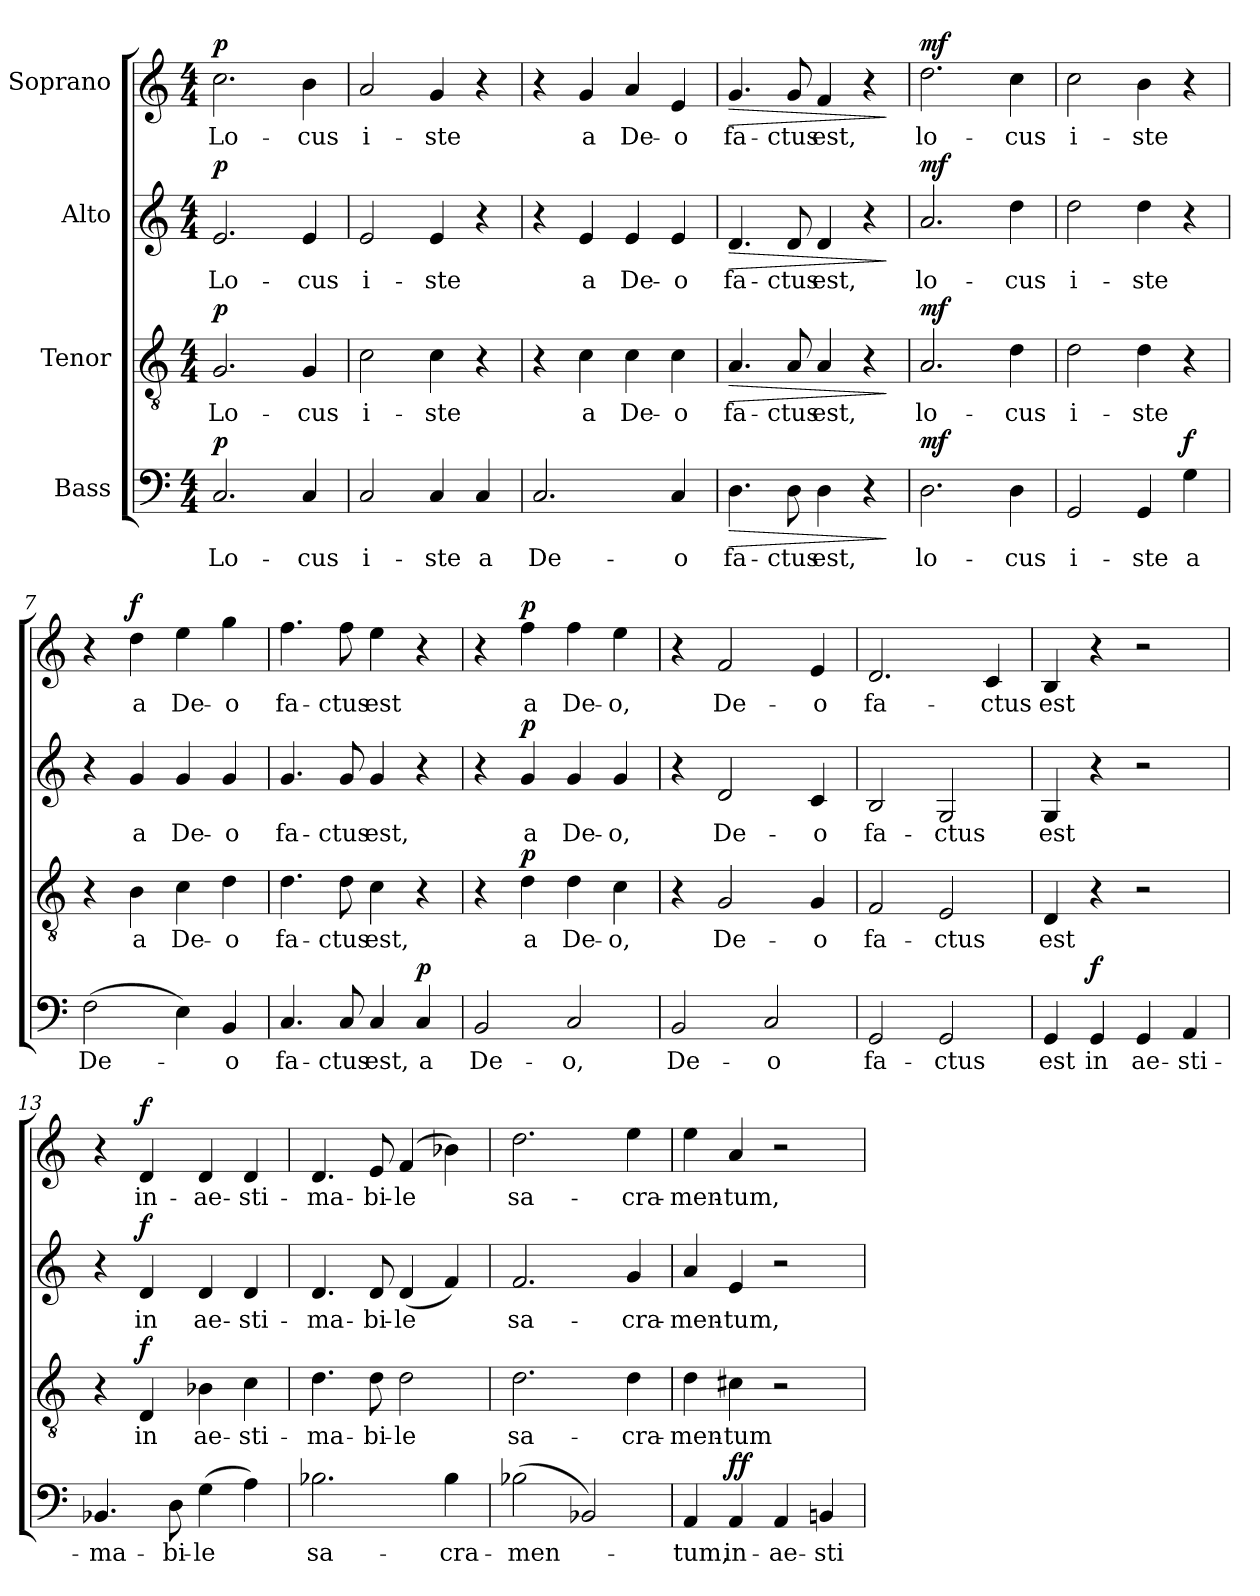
**kern	**text	**dynam	**kern	**text	**dynam	**kern	**text	**dynam	**kern	**text	**dynam
*part4	*part4	*part4	*part3	*part3	*part3	*part2	*part2	*part2	*part1	*part1	*part1
*staff4	*staff4	*staff4	*staff3	*staff3	*staff3	*staff2	*staff2	*staff2	*staff1	*staff1	*staff1
*I"Bass	*	*	*I"Tenor	*	*	*I"Alto	*	*	*I"Soprano	*	*
*clefF4	*	*	*clefGv2	*	*	*clefG2	*	*	*clefG2	*	*
*k[]	*	*	*k[]	*	*	*k[]	*	*	*k[]	*	*
*M4/4	*	*	*M4/4	*	*	*M4/4	*	*	*M4/4	*	*
*MM60	*	*	*MM60	*	*	*MM60	*	*	*MM60	*	*
=1	=1	=1	=1	=1	=1	=1	=1	=1	=1	=1	=1
!	!	!LO:DY:a	!	!	!LO:DY:a	!	!	!LO:DY:a	!	!	!LO:DY:a
2.C/	Lo-	p	2.G/	Lo-	p	2.e/	Lo-	p	2.cc\	Lo-	p
4C/	-cus	.	4G/	-cus	.	4e/	-cus	.	4b\	-cus	.
=2	=2	=2	=2	=2	=2	=2	=2	=2	=2	=2	=2
2C/	i-	.	2c\	i-	.	2e/	i-	.	2a/	i-	.
4C/	-ste	.	4c\	-ste	.	4e/	-ste	.	4g/	-ste	.
4C/	a	.	4r	.	.	4r	.	.	4r	.	.
=3	=3	=3	=3	=3	=3	=3	=3	=3	=3	=3	=3
2.C/	De-	.	4r	.	.	4r	.	.	4r	.	.
.	.	.	4c\	a	.	4e/	a	.	4g/	a	.
.	.	.	4c\	De-	.	4e/	De-	.	4a/	De-	.
4C/	-o	.	4c\	-o	.	4e/	-o	.	4e/	-o	.
=4	=4	=4	=4	=4	=4	=4	=4	=4	=4	=4	=4
!	!	!LO:HP:b	!	!	!LO:HP:b	!	!	!LO:HP:b	!	!	!LO:HP:b
4.D\	fa-	>	4.A/	fa-	>	4.d/	fa-	>	4.g/	fa-	>
8D\	-ctus	.	8A/	-ctus	.	8d/	-ctus	.	8g/	-ctus	.
4D\	est,	.	4A/	est,	.	4d/	est,	.	4f/	est,	.
4r	.	.	4r	.	.	4r	.	.	4r	.	.
.	.	]	.	.	]	.	.	]	.	.	]
=5	=5	=5	=5	=5	=5	=5	=5	=5	=5	=5	=5
!	!	!LO:DY:a	!	!	!LO:DY:a	!	!	!LO:DY:a	!	!	!LO:DY:a
2.D\	lo-	mf	2.A/	lo-	mf	2.a/	lo-	mf	2.dd\	lo-	mf
4D\	-cus	.	4d\	-cus	.	4dd\	-cus	.	4cc\	-cus	.
=6	=6	=6	=6	=6	=6	=6	=6	=6	=6	=6	=6
2GG/	i-	.	2d\	i-	.	2dd\	i-	.	2cc\	i-	.
4GG/	-ste	.	4d\	-ste	.	4dd\	-ste	.	4b\	-ste	.
!	!	!LO:DY:a	!	!	!	!	!	!	!	!	!
4G\	a	f	4r	.	.	4r	.	.	4r	.	.
=7	=7	=7	=7	=7	=7	=7	=7	=7	=7	=7	=7
(2F\	De-	.	4r	.	.	4r	.	.	4r	.	.
!	!	!	!	!	!	!	!	!	!	!	!LO:DY:a
.	.	.	4B\	a	.	4g/	a	.	4dd\	a	f
4E\)	.	.	4c\	De-	.	4g/	De-	.	4ee\	De-	.
4BB/	-o	.	4d\	-o	.	4g/	-o	.	4gg\	-o	.
=8	=8	=8	=8	=8	=8	=8	=8	=8	=8	=8	=8
4.C/	fa-	.	4.d\	fa-	.	4.g/	fa-	.	4.ff\	fa-	.
8C/	-ctus	.	8d\	-ctus	.	8g/	-ctus	.	8ff\	-ctus	.
4C/	est,	.	4c\	est,	.	4g/	est,	.	4ee\	est	.
!	!	!LO:DY:a	!	!	!	!	!	!	!	!	!
4C/	a	p	4r	.	.	4r	.	.	4r	.	.
!!LO:LB:g=z
=9	=9	=9	=9	=9	=9	=9	=9	=9	=9	=9	=9
2BB/	De-	.	4r	.	.	4r	.	.	4r	.	.
!	!	!	!	!	!LO:DY:a	!	!	!LO:DY:a	!	!	!LO:DY:a
.	.	.	4d\	a	p	4g/	a	p	4ff\	a	p
2C/	-o,	.	4d\	De-	.	4g/	De-	.	4ff\	De-	.
.	.	.	4c\	-o,	.	4g/	-o,	.	4ee\	-o,	.
=10	=10	=10	=10	=10	=10	=10	=10	=10	=10	=10	=10
2BB/	De-	.	4r	.	.	4r	.	.	4r	.	.
.	.	.	2G/	De-	.	2d/	De-	.	2f/	De-	.
2C/	-o	.	.	.	.	.	.	.	.	.	.
.	.	.	4G/	-o	.	4c/	-o	.	4e/	-o	.
=11	=11	=11	=11	=11	=11	=11	=11	=11	=11	=11	=11
2GG/	fa-	.	2F/	fa-	.	2B/	fa-	.	2.d/	fa-	.
2GG/	-ctus	.	2E/	-ctus	.	2G/	-ctus	.	.	.	.
.	.	.	.	.	.	.	.	.	4c/	-ctus	.
=12	=12	=12	=12	=12	=12	=12	=12	=12	=12	=12	=12
4GG/	est	.	4D/	est	.	4G/	est	.	4B/	est	.
!	!	!LO:DY:a	!	!	!	!	!	!	!	!	!
4GG/	in	f	4r	.	.	4r	.	.	4r	.	.
4GG/	ae-	.	2r	.	.	2r	.	.	2r	.	.
4AA/	-sti-	.	.	.	.	.	.	.	.	.	.
=13	=13	=13	=13	=13	=13	=13	=13	=13	=13	=13	=13
4.BB-X/	-ma-	.	4r	.	.	4r	.	.	4r	.	.
!	!	!	!	!	!LO:DY:a	!	!	!LO:DY:a	!	!	!LO:DY:a
.	.	.	4D/	in	f	4d/	in	f	4d/	in-	f
8D\	-bi-	.	.	.	.	.	.	.	.	.	.
(4G\	-le	.	4B-X\	ae-	.	4d/	ae-	.	4d/	-ae-	.
4A\)	.	.	4c\	-sti-	.	4d/	-sti-	.	4d/	-sti-	.
=14	=14	=14	=14	=14	=14	=14	=14	=14	=14	=14	=14
2.B-X\	sa-	.	4.d\	-ma-	.	4.d/	-ma-	.	4.d/	-ma-	.
.	.	.	8d\	-bi-	.	8d/	-bi-	.	8e/	-bi-	.
.	.	.	2d\	-le	.	(4d/	-le	.	(4f/	-le	.
4B-\	-cra-	.	.	.	.	4f/)	.	.	4b-X\)	.	.
=15	=15	=15	=15	=15	=15	=15	=15	=15	=15	=15	=15
(2B-X\	-men-	.	2.d\	sa-	.	2.f/	sa-	.	2.dd\	sa-	.
2BB-X/)	.	.	.	.	.	.	.	.	.	.	.
.	.	.	4d\	-cra-	.	4g/	-cra-	.	4ee\	-cra-	.
!!LO:PB:g=z
=16	=16	=16	=16	=16	=16	=16	=16	=16	=16	=16	=16
4AA/	-tum,	.	4d\	-men-	.	4a/	-men-	.	4ee\	-men-	.
!	!	!LO:DY:a	!	!	!	!	!	!	!	!	!
4AA/	in-	ff	4c#X\	-tum	.	4e/	-tum,	.	4a/	-tum,	.
4AA/	-ae-	.	2r	.	.	2r	.	.	2r	.	.
4BBn/	-sti-	.	.	.	.	.	.	.	.	.	.
=	=	=	=	=	=	=	=	=	=	=	=
*-	*-	*-	*-	*-	*-	*-	*-	*-	*-	*-	*-
